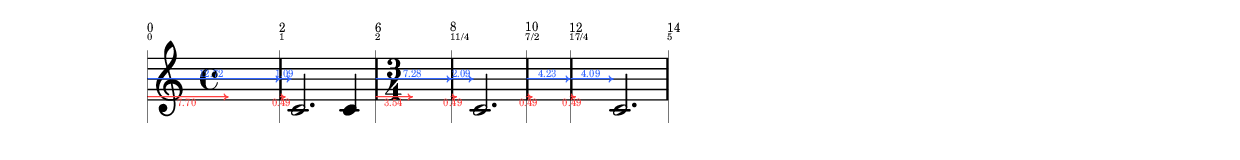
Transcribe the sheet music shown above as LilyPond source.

\header{
  texidoc = "Notes that fill a whole measure are preceded by extra space. "
  
  }

\version "2.14.0"

\layout{
  ragged-right=##t
}

\new Staff \relative c' {
  \override Score.NonMusicalPaperColumn #'stencil = #ly:paper-column::print
  \override Score.NonMusicalPaperColumn #'layer = #1
  
  \time 4/4
  s1
  c2. c4
  \time 3/4
  s2.
  c2.
  \override Score.NonMusicalPaperColumn #'full-measure-extra-space = #3.0
  s2.
  c2.
}
